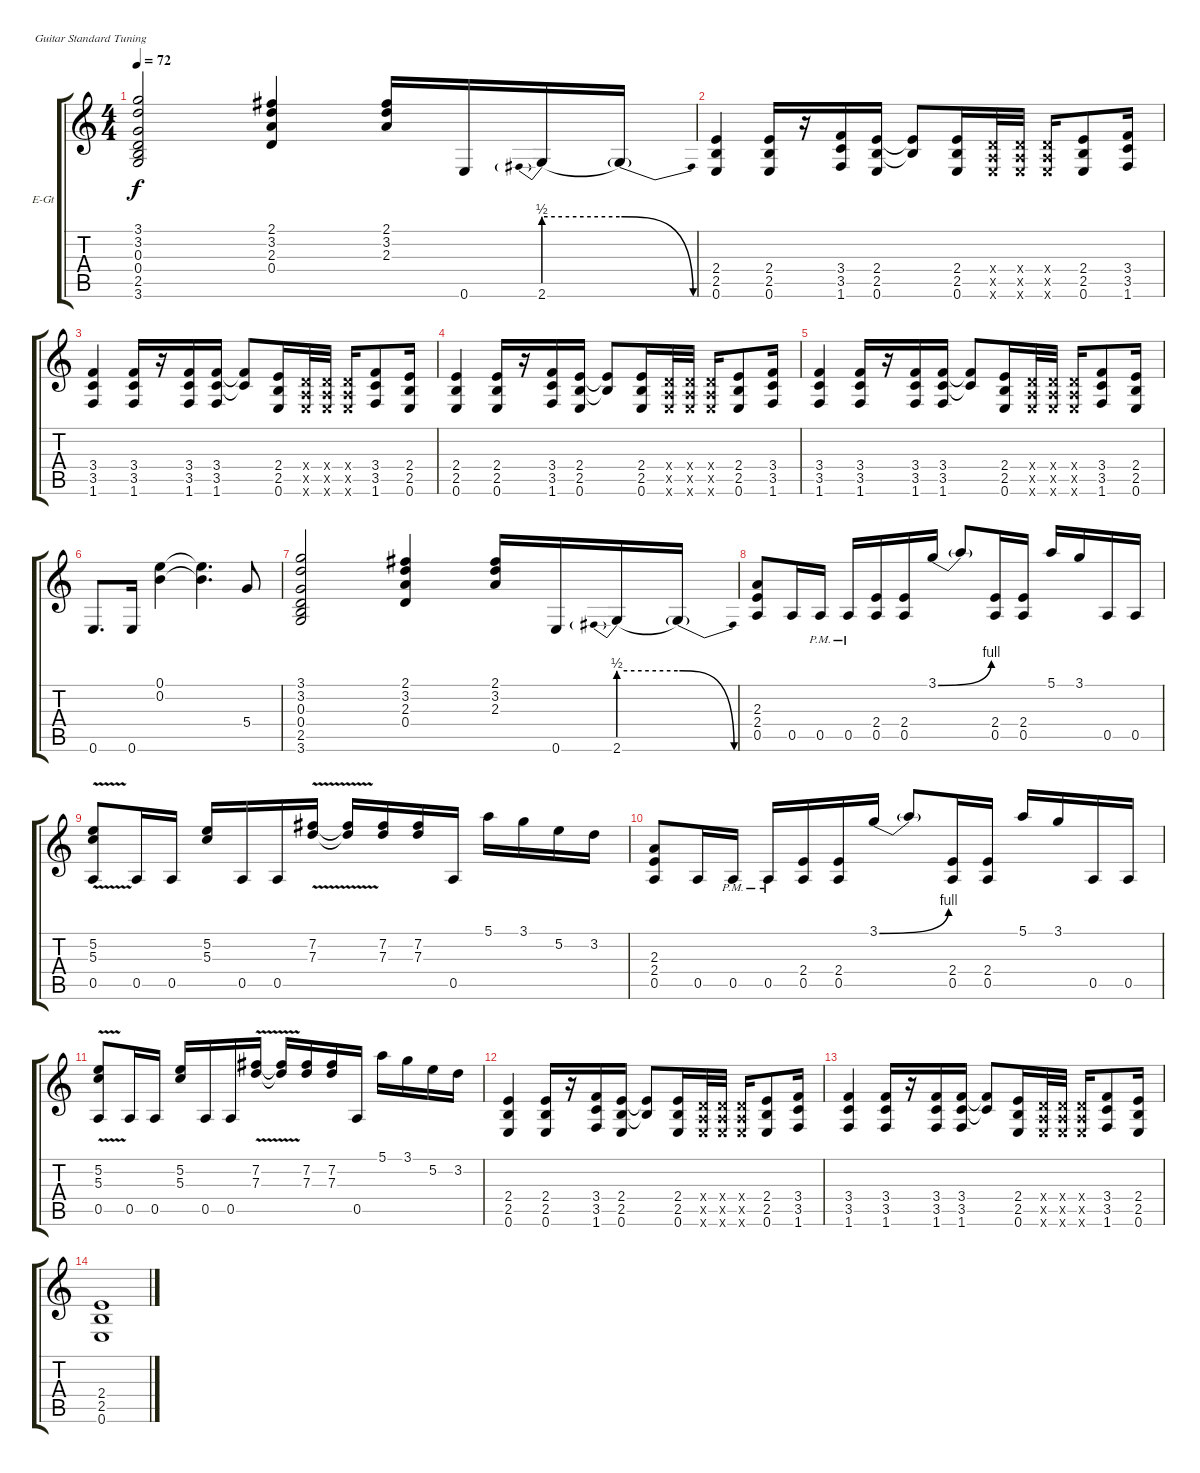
\defaultSystemsLayout 4
\bracketExtendMode groupsimilarinstruments
\firstSystemTrackNameOrientation horizontal
\otherSystemsTrackNameOrientation horizontal
\track ("Lead (Drive)" "E-Gt") {instrument overdrivenguitar}
\staff {score tabs}
\tuning (E4 B3 G3 D3 A2 E2)
\ts (4 4)
\tempo 72
\clef g2
\ks c
(3.1 3.2 0.4 2.5 3.6 0.3).2{dy f} (3.2 2.3 0.4 2.1).4 (3.2 2.3 2.1).16 0.6.16 2.6{be (prebend 0 2 60 2)}.16 2.6{be (release 0 2 60 0) t}.16 |
(2.4 2.5 0.6).4 (2.4 2.5 0.6).16 r.16 (3.5 1.6 3.4).16 (2.4 2.5 0.6).16 (2.4{t} 2.5{t}).8 (2.4 2.5 0.6).16 (0.4{x} 0.5{x} 0.6{x}).32 (0.4{x} 0.5{x} 0.6{x}).32 (0.4{x} 0.6{x} 0.5{x}).16 (2.4 2.5 0.6).8 (3.4 3.5 1.6).16 |
(3.4 3.5 1.6).4 (3.4 3.5 1.6).16 r.16 (3.5 1.6 3.4).16 (3.4 3.5 1.6).16 (3.4{t} 3.5{t}).8 (2.4 2.5 0.6).16 (0.4{x} 0.5{x} 0.6{x}).32 (0.4{x} 0.5{x} 0.6{x}).32 (0.4{x} 0.6{x} 0.5{x}).16 (3.4 3.5 1.6).8 (2.4 2.5 0.6).16 |
(2.4 2.5 0.6).4 (2.4 2.5 0.6).16 r.16 (3.5 1.6 3.4).16 (2.4 2.5 0.6).16 (2.4{t} 2.5{t}).8 (2.4 2.5 0.6).16 (0.4{x} 0.5{x} 0.6{x}).32 (0.4{x} 0.5{x} 0.6{x}).32 (0.4{x} 0.6{x} 0.5{x}).16 (2.4 2.5 0.6).8 (3.4 3.5 1.6).16 |
(3.4 3.5 1.6).4 (3.4 3.5 1.6).16 r.16 (3.5 1.6 3.4).16 (3.4 3.5 1.6).16 (3.4{t} 3.5{t}).8 (2.4 2.5 0.6).16 (0.4{x} 0.5{x} 0.6{x}).32 (0.4{x} 0.5{x} 0.6{x}).32 (0.4{x} 0.6{x} 0.5{x}).16 (3.4 3.5 1.6).8 (2.4 2.5 0.6).16 |
0.6.8{d} 0.6.16 (0.1 0.2).4 (0.1{t} 0.2{t}).4{d} 5.4.8 |
(3.1 3.2 0.4 2.5 3.6 0.3).2 (3.2 2.3 0.4 2.1).4 (3.2 2.3 2.1).16 0.6.16 2.6{be (prebend 0 2 60 2)}.16 2.6{be (release 0 2 60 0) t}.16 |
(2.3 2.4 0.5).8 0.5.16 0.5{pm}.16 0.5{pm}.16 (0.5 2.4).16 (0.5 2.4).16 3.1{be (bend 0 0 15 4)}.16 3.1{t}.8 (0.5 2.4).16 (0.5 2.4).16 5.1.16 3.1.16 0.5.16 0.5.16 |
(5.2{v} 5.3{v} 0.5).8 0.5.16 0.5.16 (5.2 5.3).16 0.5.16 0.5.16 (7.2{v} 7.3{v}).16 (7.2{v t} 7.3{v t}).16 (7.2 7.3).16 (7.2 7.3).16 0.5.16 5.1.16 3.1.16 5.2.16 3.2.16 |
(2.3 2.4 0.5).8 0.5.16 0.5{pm}.16 0.5{pm}.16 (0.5 2.4).16 (0.5 2.4).16 3.1{be (bend 0 0 15 4)}.16 3.1{t}.8 (0.5 2.4).16 (0.5 2.4).16 5.1.16 3.1.16 0.5.16 0.5.16 |
(5.2{v} 5.3{v} 0.5).8 0.5.16 0.5.16 (5.2 5.3).16 0.5.16 0.5.16 (7.2{v} 7.3{v}).16 (7.2{v t} 7.3{v t}).16 (7.2 7.3).16 (7.2 7.3).16 0.5.16 5.1.16 3.1.16 5.2.16 3.2.16 |
(2.4 2.5 0.6).4 (2.4 2.5 0.6).16 r.16 (3.5 1.6 3.4).16 (2.4 2.5 0.6).16 (2.4{t} 2.5{t}).8 (2.4 2.5 0.6).16 (0.4{x} 0.5{x} 0.6{x}).32 (0.4{x} 0.5{x} 0.6{x}).32 (0.4{x} 0.6{x} 0.5{x}).16 (2.4 2.5 0.6).8 (3.4 3.5 1.6).16 |
(3.4 3.5 1.6).4 (3.4 3.5 1.6).16 r.16 (3.5 1.6 3.4).16 (3.4 3.5 1.6).16 (3.4{t} 3.5{t}).8 (2.4 2.5 0.6).16 (0.4{x} 0.5{x} 0.6{x}).32 (0.4{x} 0.5{x} 0.6{x}).32 (0.4{x} 0.6{x} 0.5{x}).16 (3.4 3.5 1.6).8 (2.4 2.5 0.6).16 |
(2.4 2.5 0.6).1
